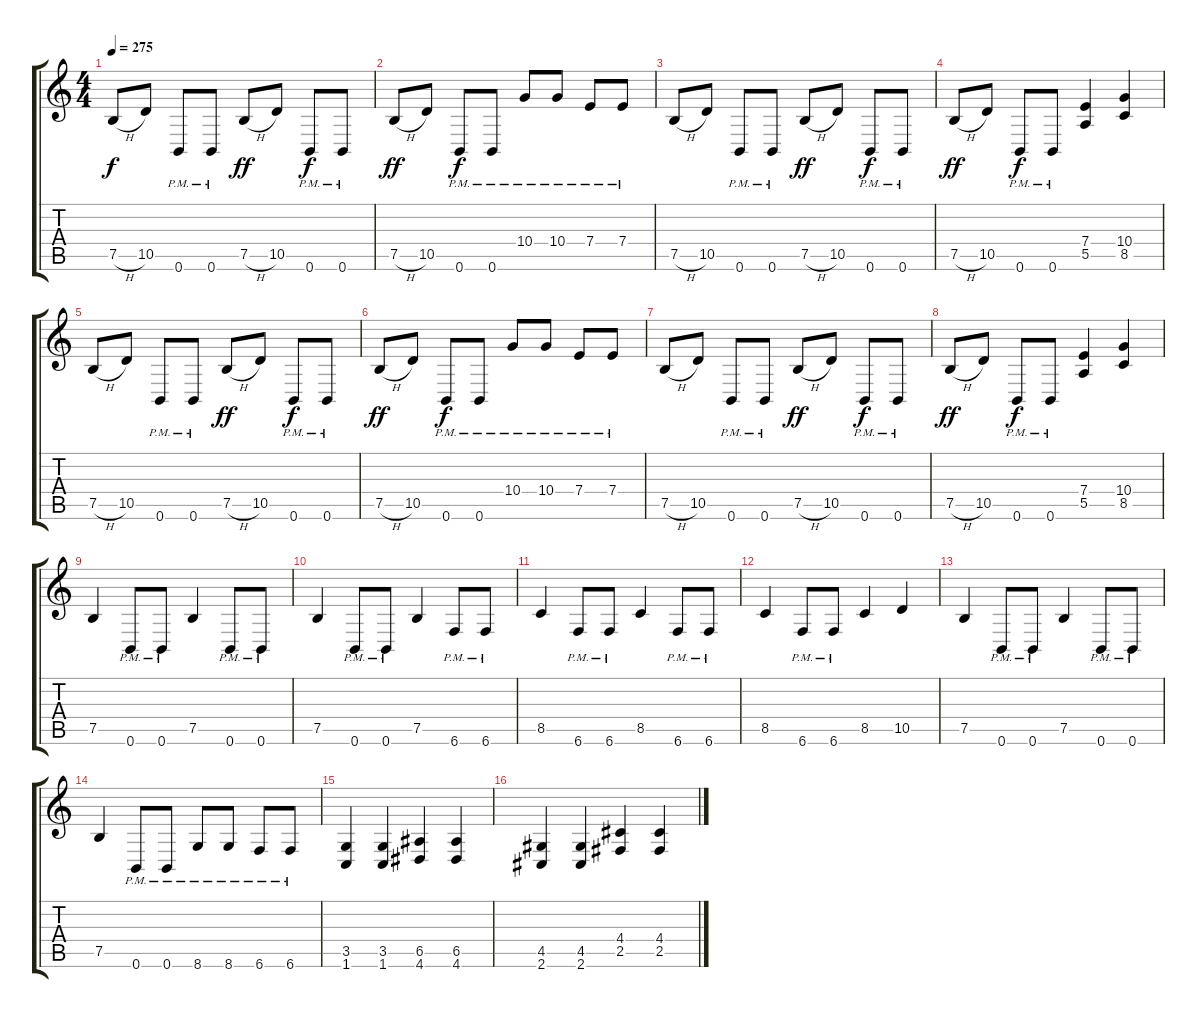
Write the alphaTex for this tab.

\track "" {instrument overdrivenguitar}
\staff {score tabs}
\tuning (B3 Gb3 D3 A2 E2 B1) {hide}
\ts (4 4)
\tempo 275
\clef g2
\ks c
7.5{h}.8{dy f} 10.5.8 0.6{pm}.8 0.6{pm}.8 7.5{h}.8{dy ff} 10.5.8 0.6{pm}.8{dy f} 0.6{pm}.8 |
7.5{h}.8{dy ff} 10.5.8 0.6{pm}.8{dy f} 0.6{pm}.8 10.4{pm}.8 10.4{pm}.8 7.4{pm}.8 7.4{pm}.8 |
7.5{h}.8 10.5.8 0.6{pm}.8 0.6{pm}.8 7.5{h}.8{dy ff} 10.5.8 0.6{pm}.8{dy f} 0.6{pm}.8 |
7.5{h}.8{dy ff} 10.5.8 0.6{pm}.8{dy f} 0.6{pm}.8 (7.4 5.5).4 (10.4 8.5).4 |
7.5{h}.8 10.5.8 0.6{pm}.8 0.6{pm}.8 7.5{h}.8{dy ff} 10.5.8 0.6{pm}.8{dy f} 0.6{pm}.8 |
7.5{h}.8{dy ff} 10.5.8 0.6{pm}.8{dy f} 0.6{pm}.8 10.4{pm}.8 10.4{pm}.8 7.4{pm}.8 7.4{pm}.8 |
7.5{h}.8 10.5.8 0.6{pm}.8 0.6{pm}.8 7.5{h}.8{dy ff} 10.5.8 0.6{pm}.8{dy f} 0.6{pm}.8 |
7.5{h}.8{dy ff} 10.5.8 0.6{pm}.8{dy f} 0.6{pm}.8 (7.4 5.5).4 (10.4 8.5).4 |
7.5.4 0.6{pm}.8 0.6{pm}.8 7.5.4 0.6{pm}.8 0.6{pm}.8 |
7.5.4 0.6{pm}.8 0.6{pm}.8 7.5.4 6.6{pm}.8 6.6{pm}.8 |
8.5.4 6.6{pm}.8 6.6{pm}.8 8.5.4 6.6{pm}.8 6.6{pm}.8 |
8.5.4 6.6{pm}.8 6.6{pm}.8 8.5.4 10.5.4 |
7.5.4 0.6{pm}.8 0.6{pm}.8 7.5.4 0.6{pm}.8 0.6{pm}.8 |
7.5.4 0.6{pm}.8 0.6{pm}.8 8.6{pm}.8 8.6{pm}.8 6.6{pm}.8 6.6{pm}.8 |
(3.5 1.6).4 (3.5 1.6).4 (6.5 4.6).4 (6.5 4.6).4 |
(4.5 2.6).4 (4.5 2.6).4 (4.4 2.5).4 (4.4 2.5).4
